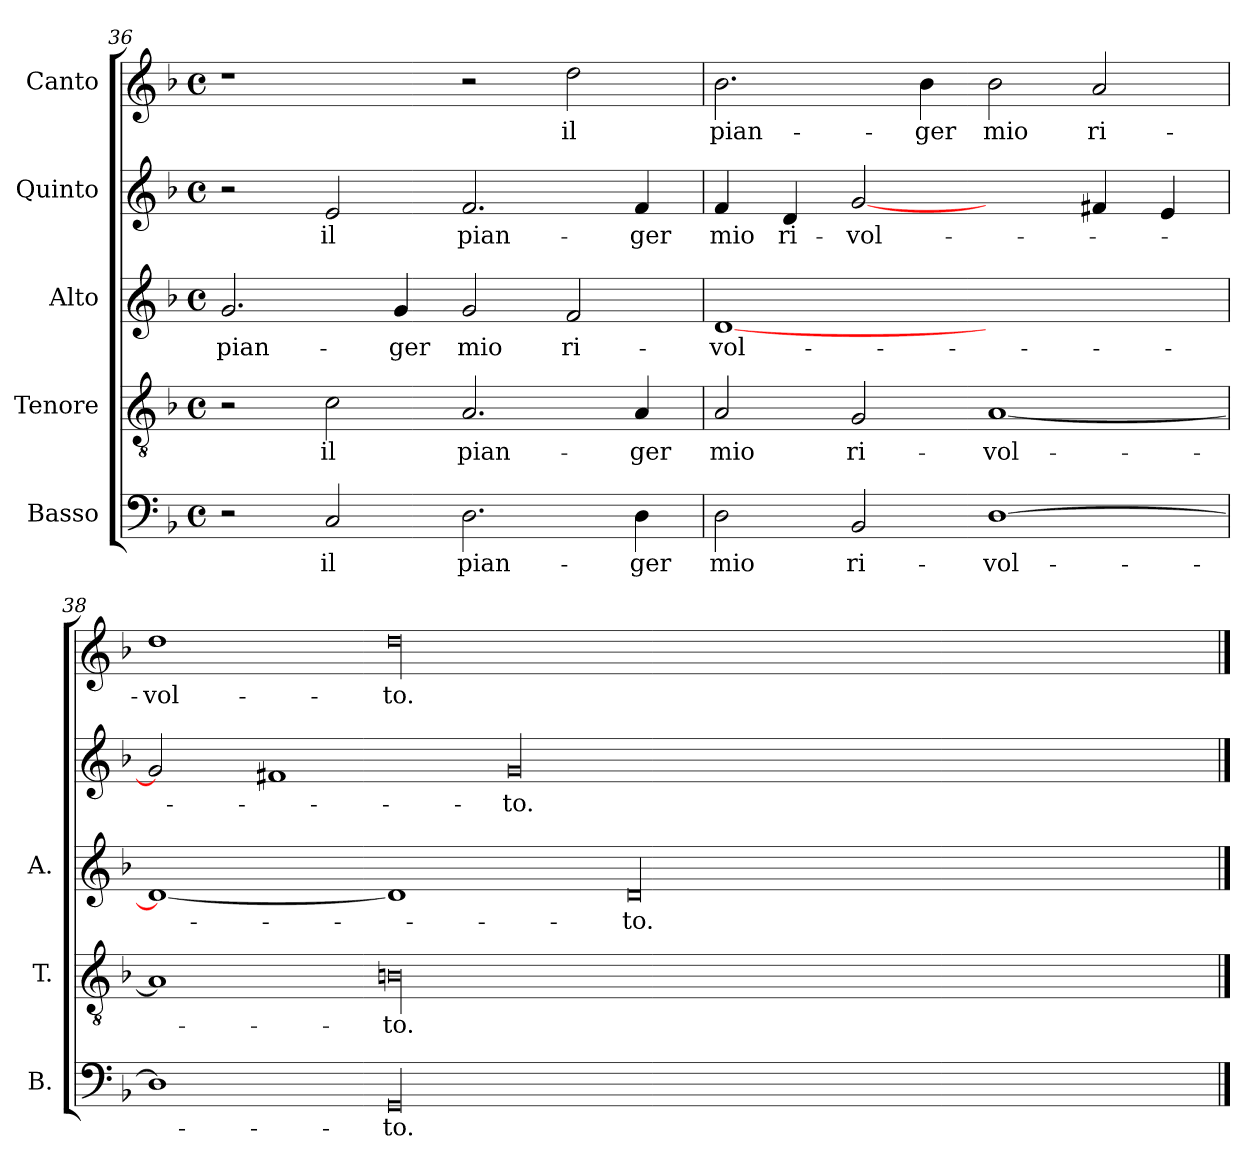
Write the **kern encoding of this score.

**kern	**text	**kern	**text	**kern	**text	**kern	**text	**kern	**text
*part5	*part5	*part4	*part4	*part3	*part3	*part2	*part2	*part1	*part1
*staff5	*staff5	*staff4	*staff4	*staff3	*staff3	*staff2	*staff2	*staff1	*staff1
*I"Basso	*	*I"Tenore	*	*I"Alto	*	*I"Quinto	*	*I"Canto	*
*I'B.	*	*I'T.	*	*I'A.	*	*	*	*	*
!!LO:PB:g=z
*clefF4	*	*clefGv2	*	*clefG2	*	*clefG2	*	*clefG2	*
*k[b-]	*	*k[b-]	*	*k[b-]	*	*k[b-]	*	*k[b-]	*
*F:	*	*F:	*	*F:	*	*F:	*	*F:	*
*M4/4	*	*M4/4	*	*M4/4	*	*M4/4	*	*M4/4	*
*met(c)	*	*met(c)	*	*met(c)	*	*met(c)	*	*met(c)	*
=36	=36	=36	=36	=36	=36	=36	=36	=36	=36
2r	.	2r	.	2.g/	pian-	2r	.	1r	.
2C/	il	2c\	il	.	.	2e/	il	.	.
.	.	.	.	4g/	-ger	.	.	.	.
2.D\	pian-	2.A/	pian-	2g/	mio	2.f/	pian-	2r	.
.	.	.	.	2f/	ri-	.	.	2dd\	il
4D\	-ger	4A/	-ger	.	.	4f/	-ger	.	.
=37	=37	=37	=37	=37	=37	=37	=37	=37	=37
2D\	mio	2A/	mio	[1d/	-vol-	4f/	mio	2.b-\	pian-
.	.	.	.	.	.	4d/	ri-	.	.
2BB-/	ri-	2G/	ri-	.	.	[2g/	-vol-	.	.
.	.	.	.	.	.	.	.	4b-\	-ger
[1D\	-vol-	[1A/	-vol-	1ryy	.	2ryy	.	2b-\	mio
.	.	.	.	.	.	4f#X/	.	2a/	ri-
.	.	.	.	.	.	4e/	.	.	.
=38	=38	=38	=38	=38	=38	=38	=38	=38	=38
1D\]	.	1A/]	.	1d/_	.	2g/]	.	1dd\	-vol-
.	.	.	.	.	.	1f#X/	.	.	.
00GG/	-to.	00Bn\	-to.	1d/]	.	.	.	00dd\	-to.
.	.	.	.	.	.	00g/	-to.	.	.
.	.	.	.	00d/	-to.	.	.	.	.
1ryy	.	1ryy	.	.	.	.	.	1ryy	.
.	.	.	.	.	.	2ryy	.	.	.
==	==	==	==	==	==	==	==	==	==
*-	*-	*-	*-	*-	*-	*-	*-	*-	*-
